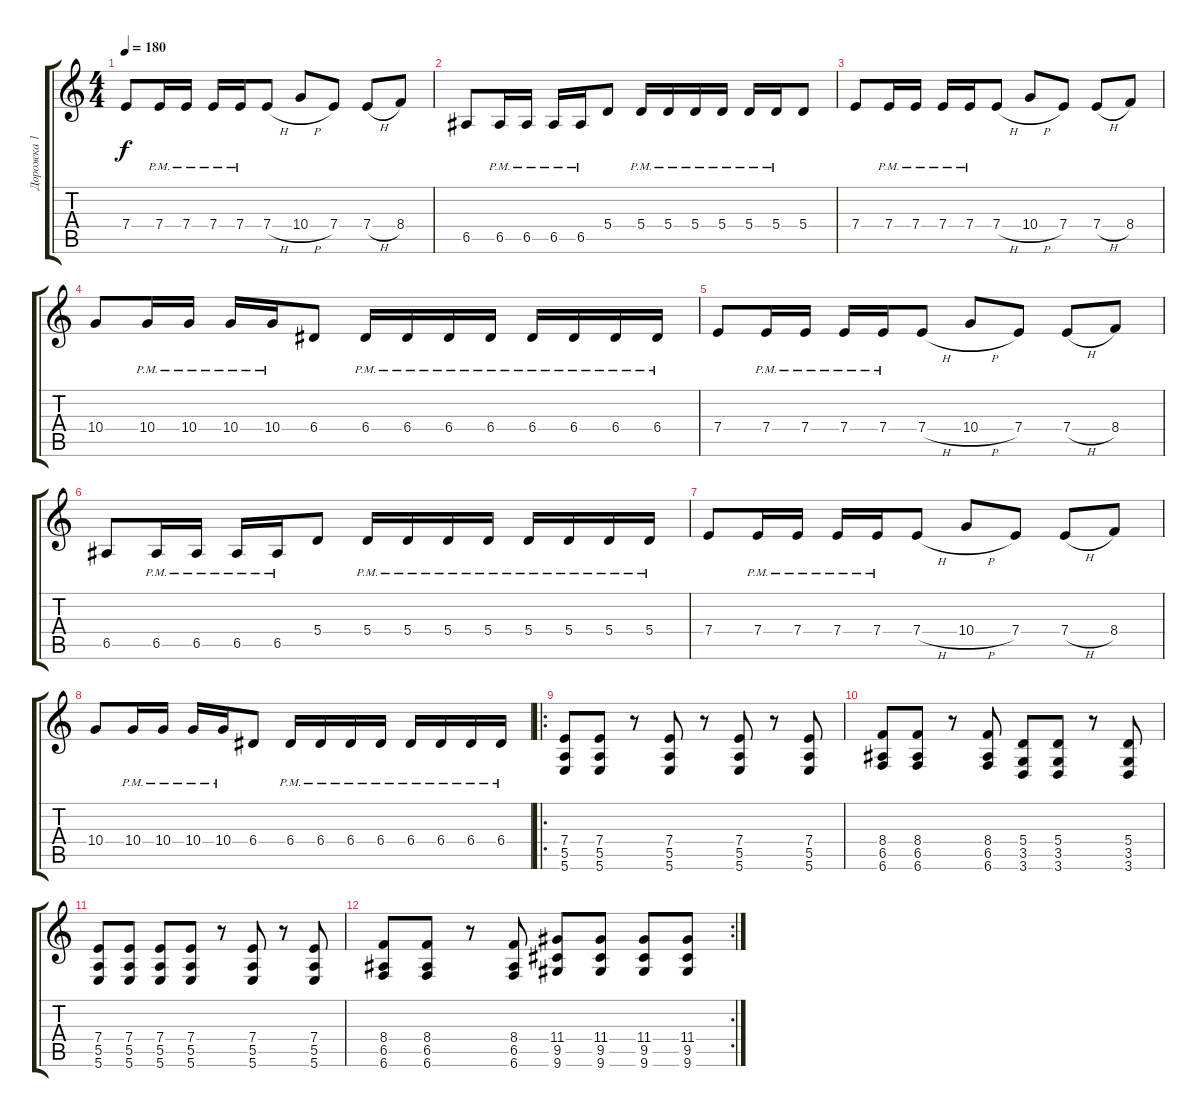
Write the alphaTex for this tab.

\track ("Дорожка 1" "Дорожка 1") {instrument distortionguitar}
\staff {score tabs}
\tuning (B3 Gb3 D3 A2 E2 B1) {hide}
\ts (4 4)
\tempo 180
\clef g2
\ks c
7.4.8{dy f} 7.4{pm}.16 7.4{pm}.16 7.4{pm}.16 7.4{pm}.16 7.4{h}.8 10.4{h}.8 7.4.8 7.4{h}.8 8.4.8 |
6.5.8 6.5{pm}.16 6.5{pm}.16 6.5{pm}.16 6.5{pm}.16 5.4.8 5.4{pm}.16 5.4{pm}.16 5.4{pm}.16 5.4{pm}.16 5.4{pm}.16 5.4{pm}.16 5.4.8 |
7.4.8 7.4{pm}.16 7.4{pm}.16 7.4{pm}.16 7.4{pm}.16 7.4{h}.8 10.4{h}.8 7.4.8 7.4{h}.8 8.4.8 |
10.4.8 10.4{pm}.16 10.4{pm}.16 10.4{pm}.16 10.4{pm}.16 6.4.8 6.4{pm}.16 6.4{pm}.16 6.4{pm}.16 6.4{pm}.16 6.4{pm}.16 6.4{pm}.16 6.4{pm}.16 6.4{pm}.16 |
7.4.8 7.4{pm}.16 7.4{pm}.16 7.4{pm}.16 7.4{pm}.16 7.4{h}.8 10.4{h}.8 7.4.8 7.4{h}.8 8.4.8 |
6.5.8 6.5{pm}.16 6.5{pm}.16 6.5{pm}.16 6.5{pm}.16 5.4.8 5.4{pm}.16 5.4{pm}.16 5.4{pm}.16 5.4{pm}.16 5.4{pm}.16 5.4{pm}.16 5.4{pm}.16 5.4{pm}.16 |
7.4.8 7.4{pm}.16 7.4{pm}.16 7.4{pm}.16 7.4{pm}.16 7.4{h}.8 10.4{h}.8 7.4.8 7.4{h}.8 8.4.8 |
10.4.8 10.4{pm}.16 10.4{pm}.16 10.4{pm}.16 10.4{pm}.16 6.4.8 6.4{pm}.16 6.4{pm}.16 6.4{pm}.16 6.4{pm}.16 6.4{pm}.16 6.4{pm}.16 6.4{pm}.16 6.4{pm}.16 |
\ro
(7.4 5.5 5.6).8 (7.4 5.5 5.6).8 r.8 (7.4 5.5 5.6).8 r.8 (7.4 5.5 5.6).8 r.8 (7.4 5.5 5.6).8 |
(8.4 6.5 6.6).8 (8.4 6.5 6.6).8 r.8 (8.4 6.5 6.6).8 (5.4 3.5 3.6).8 (5.4 3.5 3.6).8 r.8 (5.4 3.5 3.6).8 |
(7.4 5.5 5.6).8 (7.4 5.5 5.6).8 (7.4 5.5 5.6).8 (7.4 5.5 5.6).8 r.8 (7.4 5.5 5.6).8 r.8 (7.4 5.5 5.6).8 |
\rc 2
(8.4 6.5 6.6).8 (8.4 6.5 6.6).8 r.8 (8.4 6.5 6.6).8 (11.4 9.5 9.6).8 (11.4 9.5 9.6).8 (11.4 9.5 9.6).8 (11.4 9.5 9.6).8
